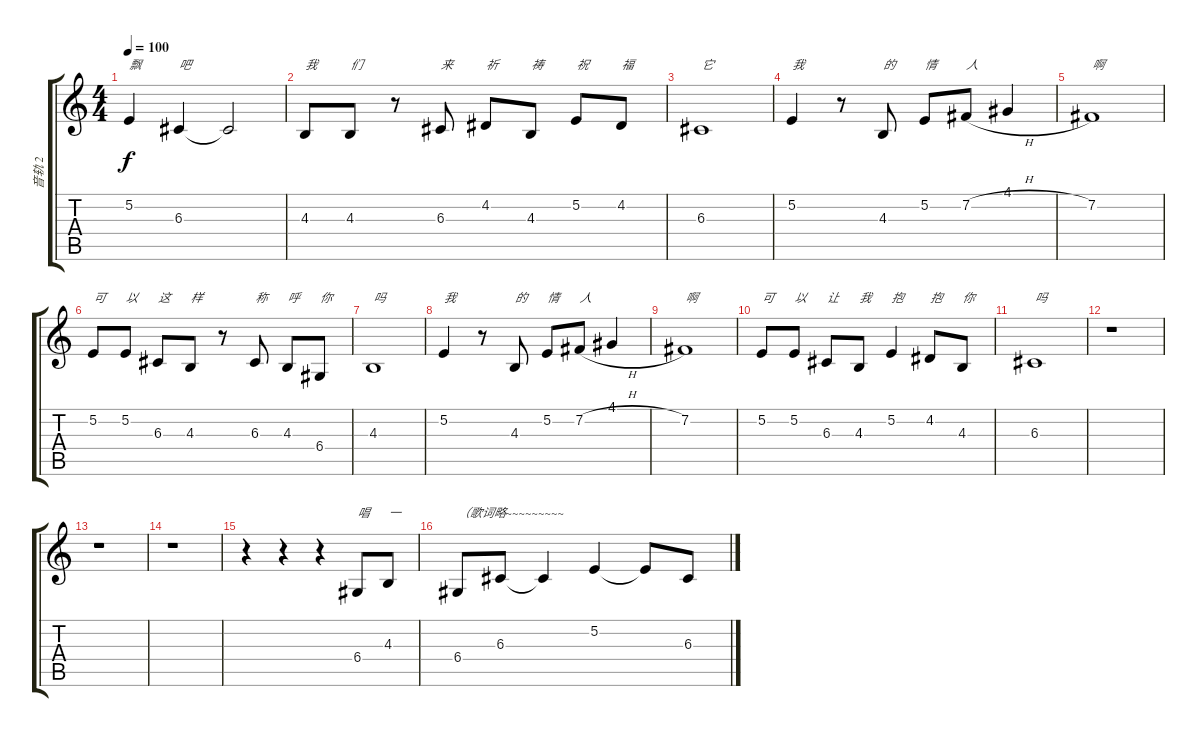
\track ("音轨 2" "音轨 2") {instrument clarinet}
\staff {score tabs}
\tuning (E4 B3 G3 D3 A2 E2) {hide}
\ts (4 4)
\tempo 100
\clef g2
\ks c
5.2.4{txt "飘" dy f} 6.3.4{txt "吧"} 6.3{t}.2 |
4.3.8{txt "我"} 4.3.8{txt "们"} r.8 6.3.8{txt "来"} 4.2.8{txt "祈"} 4.3.8{txt "祷"} 5.2.8{txt "祝"} 4.2.8{txt "福"} |
6.3.1{txt "它"} |
5.2.4{txt "我"} r.8 4.3.8{txt "的"} 5.2.8{txt "情"} 7.2{h}.8{txt "人"} 4.1.4 |
7.2.1{txt "啊"} |
5.2.8{txt "可"} 5.2.8{txt "以"} 6.3.8{txt "这"} 4.3.8{txt "样"} r.8 6.3.8{txt "称"} 4.3.8{txt "呼"} 6.4.8{txt "你"} |
4.3.1{txt "吗"} |
5.2.4{txt "我"} r.8 4.3.8{txt "的"} 5.2.8{txt "情"} 7.2{h}.8{txt "人"} 4.1.4 |
7.2.1{txt "啊"} |
5.2.8{txt "可"} 5.2.8{txt "以"} 6.3.8{txt "让"} 4.3.8{txt "我"} 5.2.4{txt "抱"} 4.2.8{txt "抱"} 4.3.8{txt "你"} |
6.3.1{txt "吗"} |
r.1 |
r.1 |
r.1 |
r.4 r.4 r.4 6.4.8{txt "唱"} 4.3.8{txt "一"} |
6.4.8{txt "（歌词略~~~~~~~~~"} 6.3.8 6.3{t}.4 5.2.4 5.2{t}.8 6.3.8
